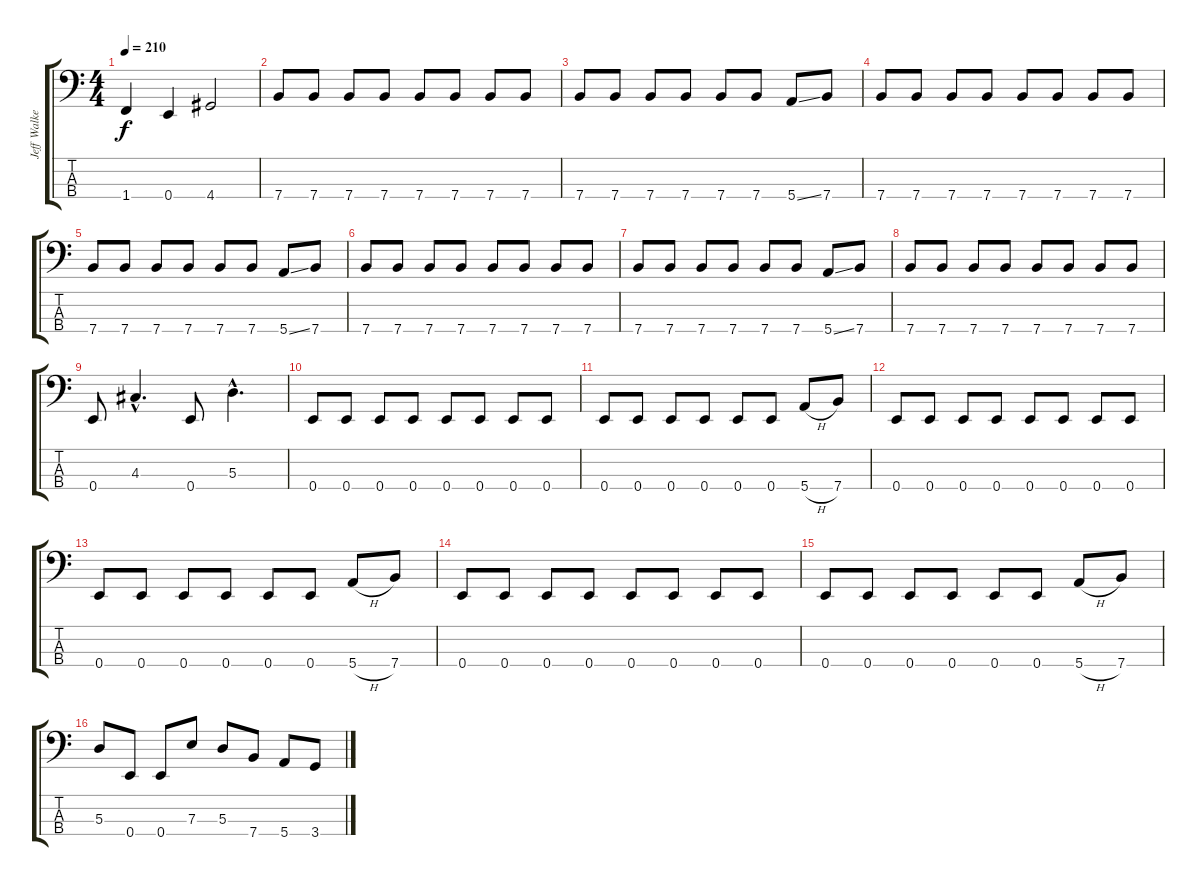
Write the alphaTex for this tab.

\track ("Jeff Walker" "Jeff Walke") {instrument electricbassfinger}
\staff {score tabs}
\tuning (G2 D2 A1 E1) {hide}
\ts (4 4)
\tempo 210
\clef f4
\ks c
1.4.4{dy f} 0.4.4 4.4.2 |
7.4.8 7.4.8 7.4.8 7.4.8 7.4.8 7.4.8 7.4.8 7.4.8 |
7.4.8 7.4.8 7.4.8 7.4.8 7.4.8 7.4.8 5.4{ss}.8 7.4.8 |
7.4.8 7.4.8 7.4.8 7.4.8 7.4.8 7.4.8 7.4.8 7.4.8 |
7.4.8 7.4.8 7.4.8 7.4.8 7.4.8 7.4.8 5.4{ss}.8 7.4.8 |
7.4.8 7.4.8 7.4.8 7.4.8 7.4.8 7.4.8 7.4.8 7.4.8 |
7.4.8 7.4.8 7.4.8 7.4.8 7.4.8 7.4.8 5.4{ss}.8 7.4.8 |
7.4.8 7.4.8 7.4.8 7.4.8 7.4.8 7.4.8 7.4.8 7.4.8 |
0.4.8 4.3{hac}.4{d} 0.4.8 5.3{hac}.4{d} |
0.4.8 0.4.8 0.4.8 0.4.8 0.4.8 0.4.8 0.4.8 0.4.8 |
0.4.8 0.4.8 0.4.8 0.4.8 0.4.8 0.4.8 5.4{h}.8 7.4.8 |
0.4.8 0.4.8 0.4.8 0.4.8 0.4.8 0.4.8 0.4.8 0.4.8 |
0.4.8 0.4.8 0.4.8 0.4.8 0.4.8 0.4.8 5.4{h}.8 7.4.8 |
0.4.8 0.4.8 0.4.8 0.4.8 0.4.8 0.4.8 0.4.8 0.4.8 |
0.4.8 0.4.8 0.4.8 0.4.8 0.4.8 0.4.8 5.4{h}.8 7.4.8 |
5.3.8 0.4.8 0.4.8 7.3.8 5.3.8 7.4.8 5.4.8 3.4.8
